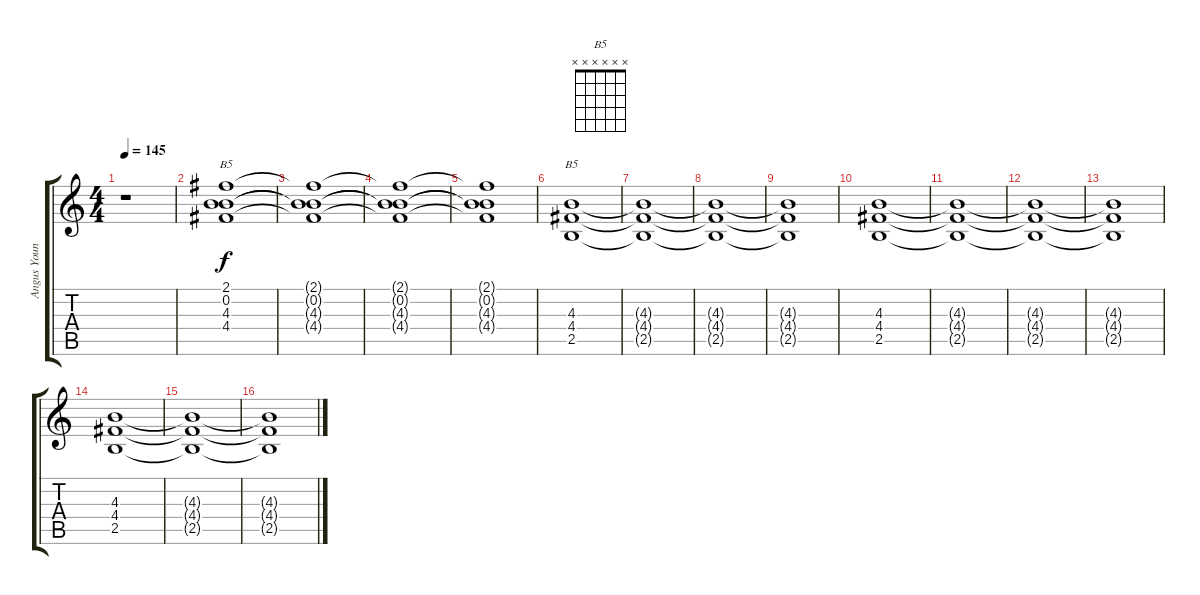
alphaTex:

\track ("Angus Young" "Angus Youn") {instrument overdrivenguitar}
\staff {score tabs}
\tuning (E4 B3 G3 D3 A2 E2) {hide}
\chord ("B5" 2 0 4 4 x x)
\chord ("B5" x x x x x x)
\ts (4 4)
\tempo 145
\clef g2
\ks c
r.1{dy f} |
(2.1 0.2 4.3 4.4).1{ch "B5"} |
(2.1{t} 0.2{t} 4.3{t} 4.4{t}).1 |
(2.1{t} 0.2{t} 4.3{t} 4.4{t}).1 |
(2.1{t} 0.2{t} 4.3{t} 4.4{t}).1 |
(4.3 4.4 2.5).1{ch "B5"} |
(4.3{t} 4.4{t} 2.5{t}).1 |
(4.3{t} 4.4{t} 2.5{t}).1 |
(4.3{t} 4.4{t} 2.5{t}).1 |
(4.3 4.4 2.5).1 |
(4.3{t} 4.4{t} 2.5{t}).1 |
(4.3{t} 4.4{t} 2.5{t}).1 |
(4.3{t} 4.4{t} 2.5{t}).1 |
(4.3 4.4 2.5).1 |
(4.3{t} 4.4{t} 2.5{t}).1 |
(4.3{t} 4.4{t} 2.5{t}).1
